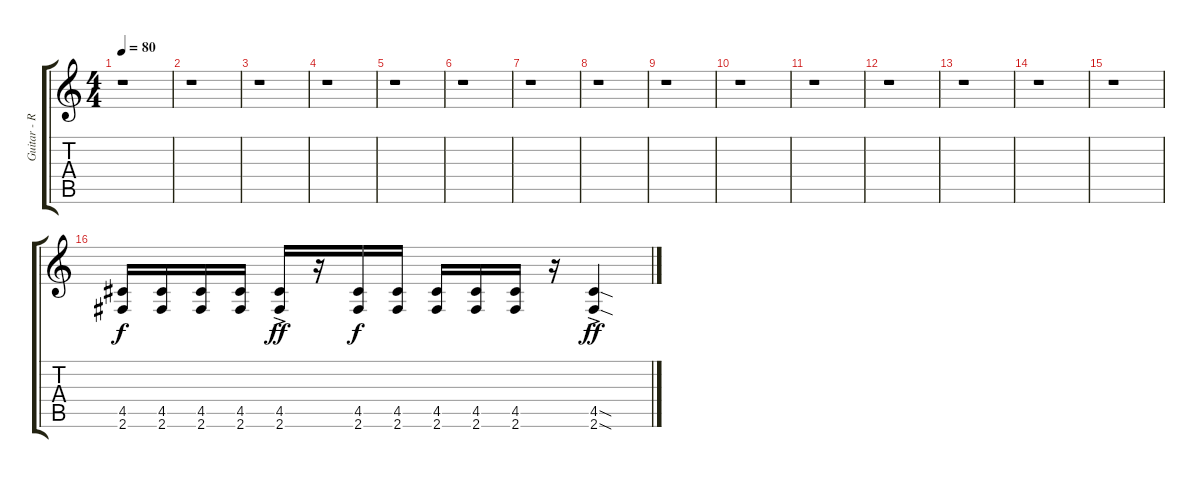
\track ("Guitar - Rythm" "Guitar - R") {instrument distortionguitar}
\staff {score tabs}
\tuning (E4 B3 G3 D3 A2 E2) {hide}
\ts (4 4)
\tempo 80
\clef g2
\ks c
r.1{dy f instrument distortionguitar} |
r.1 |
r.1 |
r.1 |
r.1 |
r.1 |
r.1 |
r.1 |
r.1 |
r.1 |
r.1 |
r.1 |
r.1 |
r.1 |
r.1 |
(4.5 2.6).16 (4.5 2.6).16 (4.5 2.6).16 (4.5 2.6).16 (4.5{ac} 2.6{ac}).16{dy ff} r.16 (4.5 2.6).16{dy f} (4.5 2.6).16 (4.5 2.6).16 (4.5 2.6).16 (4.5 2.6).16 r.16 (4.5{sod ac} 2.6{sod ac}).4{dy ff}
